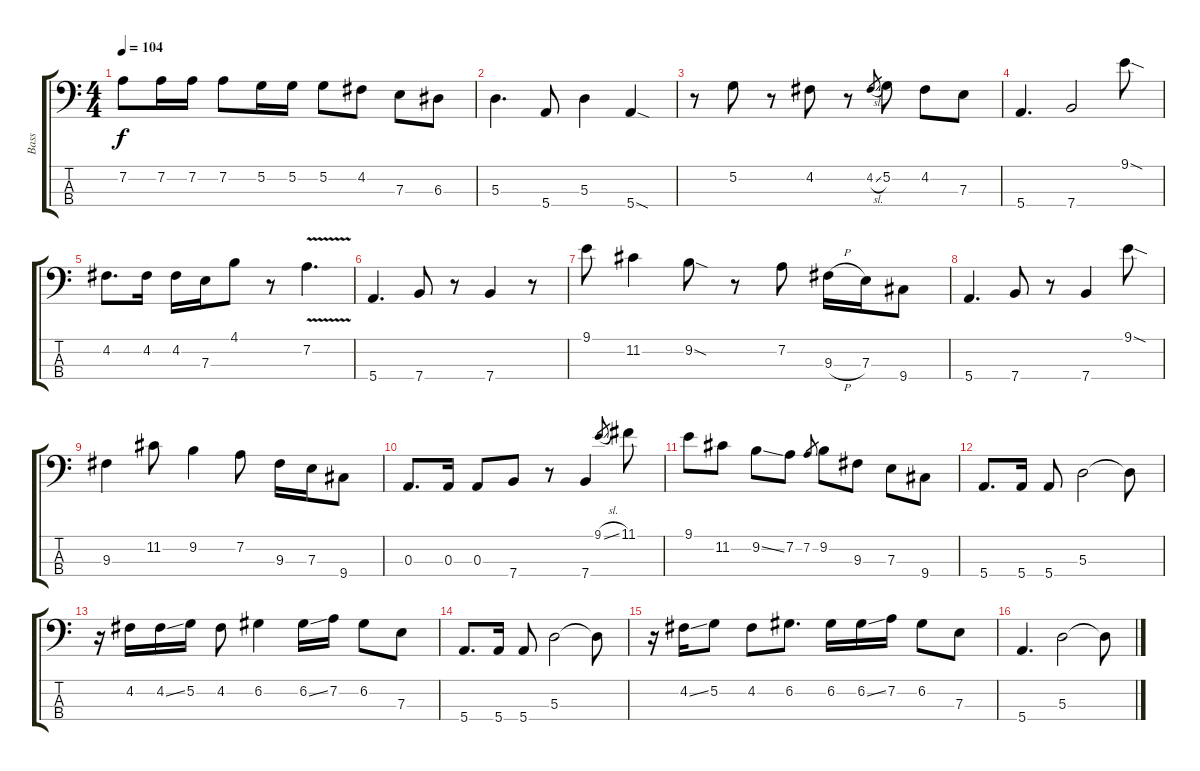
\track ("Bass" "Bass") {instrument electricbassfinger}
\staff {score tabs}
\tuning (G2 D2 A1 E1) {hide}
\ts (4 4)
\tempo 104
\clef f4
\ks c
7.2.8{dy f} 7.2.16 7.2.16 7.2.8 5.2.16 5.2.16 5.2.8 4.2.8 7.3.8 6.3.8 |
5.3.4{d} 5.4.8 5.3.4 5.4{sod}.4 |
r.8 5.2.8 r.8 4.2.8 r.8 4.2{sl}.8{gr} 5.2.8 4.2.8 7.3.8 |
5.4.4{d} 7.4.2 9.1{sod}.8 |
4.2.8{d} 4.2.16 4.2.16 7.3.16 4.1.8 r.8 7.2{v}.4{d} |
5.4.4{d} 7.4.8 r.8 7.4.4 r.8 |
9.1.8 11.2.4 9.2{sod}.8 r.8 7.2.8 9.3{h}.16 7.3.16 9.4.8 |
5.4.4{d} 7.4.8 r.8 7.4.4 9.1{sod}.8 |
9.3.4 11.2.8 9.2.4 7.2.8 9.3.16 7.3.16 9.4.8 |
0.3.8{d} 0.3.16 0.3.8 7.4.8 r.8 7.4.4 9.1{sl}.8{gr} 11.1.8 |
9.1.8 11.2.8 9.2{ss}.8 7.2.8 7.2.8{gr} 9.2.8 9.3.8 7.3.8 9.4.8 |
5.4.8{d} 5.4.16 5.4.8 5.3.2 5.3{t}.8 |
r.16 4.2.16 4.2{ss}.16 5.2.16 4.2.8 6.2.4 6.2{ss}.16 7.2.16 6.2.8 7.3.8 |
5.4.8{d} 5.4.16 5.4.8 5.3.2 5.3{t}.8 |
r.16 4.2{ss}.16 5.2.8 4.2.8 6.2.8{d} 6.2.16 6.2{ss}.16 7.2.16 6.2.8 7.3.8 |
5.4.4{d} 5.3.2 5.3{t}.8
